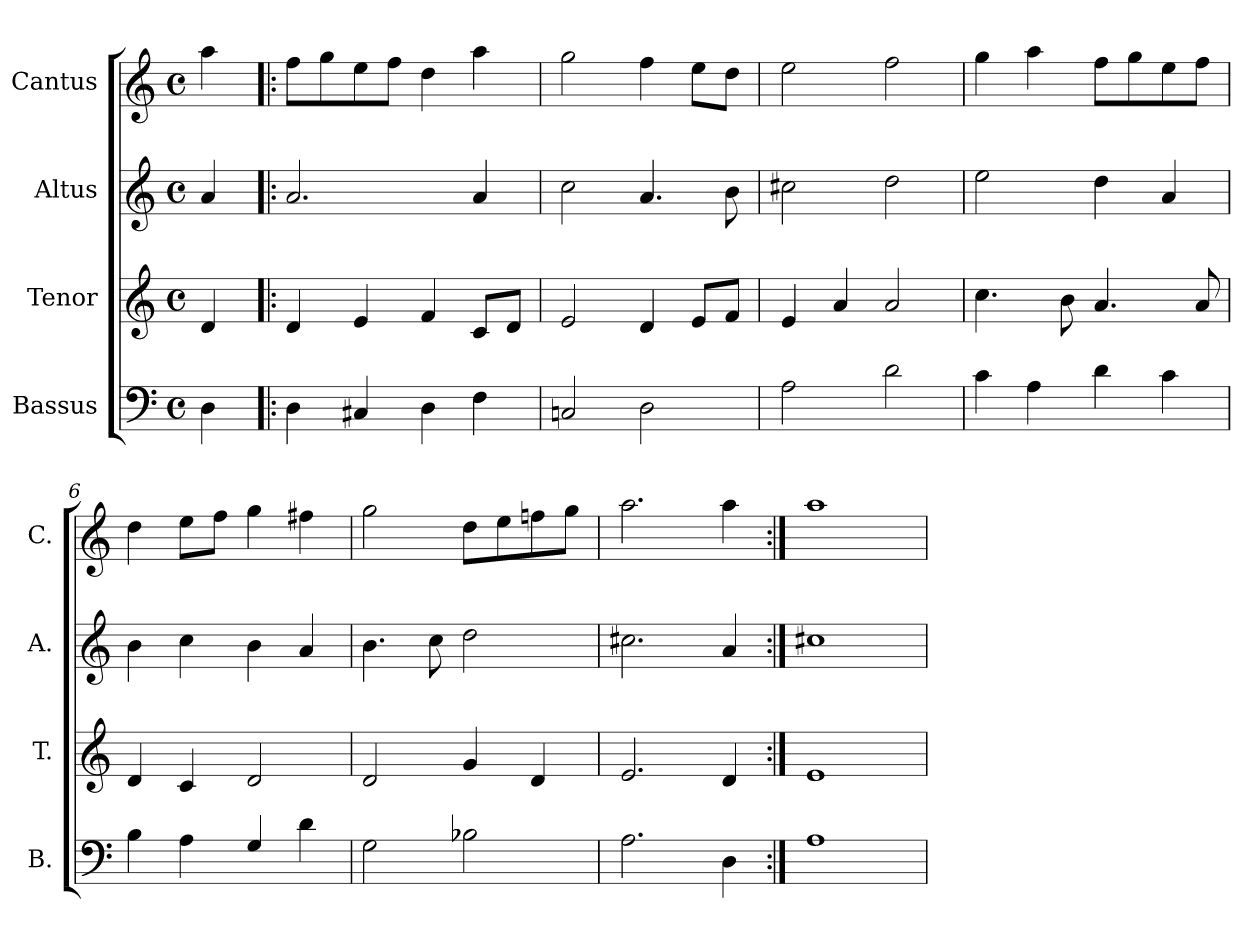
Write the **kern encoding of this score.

**kern	**kern	**kern	**kern
*part4	*part3	*part2	*part1
*staff4	*staff3	*staff2	*staff1
*I"Bassus	*I"Tenor	*I"Altus	*I"Cantus
*I'B.	*I'T.	*I'A.	*I'C.
*clefF4	*clefG2	*clefG2	*clefG2
*k[]	*k[]	*k[]	*k[]
*M4/4	*M4/4	*M4/4	*M4/4
*met(c)	*met(c)	*met(c)	*met(c)
=1	=1	=1	=1
4D\	4d/	4a/	4aa\
=2!|:	=2!|:	=2!|:	=2!|:
4D\	4d/	2.a/	8ff\L
.	.	.	8gg\
4C#X/	4e/	.	8ee\
.	.	.	8ff\J
4D\	4f/	.	4dd\
4F\	8c/L	4a/	4aa\
.	8d/J	.	.
=3	=3	=3	=3
2Cn/	2e/	2cc\	2gg\
2D\	4d/	4.a/	4ff\
.	8e/L	.	8ee\L
.	8f/J	8b\	8dd\J
=4	=4	=4	=4
2A\	4e/	2cc#X\	2ee\
.	4a/	.	.
2d\	2a/	2dd\	2ff\
=5	=5	=5	=5
4c\	4.cc\	2ee\	4gg\
4A\	.	.	4aa\
.	8b\	.	.
4d\	4.a/	4dd\	8ff\L
.	.	.	8gg\
4c\	.	4a/	8ee\
.	8a/	.	8ff\J
=6	=6	=6	=6
4B\	4d/	4b\	4dd\
4A\	4c/	4cc\	8ee\L
.	.	.	8ff\J
4G/	2d/	4b\	4gg\
4d\	.	4a/	4ff#X\
=7	=7	=7	=7
2G\	2d/	4.b\	2gg\
.	.	8cc\	.
2B-X\	4g/	2dd\	8dd\L
.	.	.	8ee\
.	4d/	.	8ffn\
.	.	.	8gg\J
=8	=8	=8	=8
2.A\	2.e/	2.cc#X\	2.aa\
4D\	4d/	4a/	4aa\
=9:|!	=9:|!	=9:|!	=9:|!
1A	1e	1cc#X	1aa
=	=	=	=
*-	*-	*-	*-
